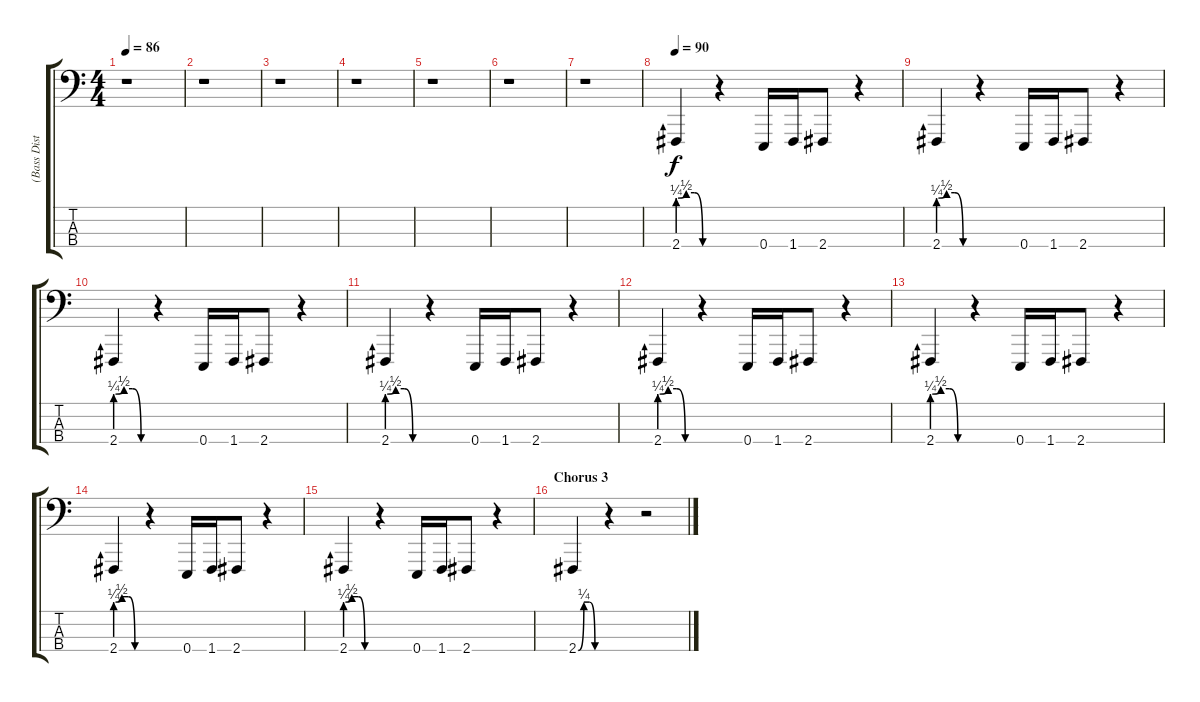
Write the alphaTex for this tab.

\track ("(Bass Distorsion)" "(Bass Dist") {instrument lead8bassandlead}
\staff {score tabs}
\tuning (G2 D2 A1 E1) {hide}
\ts (4 4)
\tempo 86
\clef f4
\ks c
r.1{dy f} |
r.1 |
r.1 |
r.1 |
r.1 |
r.1 |
r.1 |
\tempo 90
2.4{be (custom 0 1 15 2 30 2 45 0 60 0)}.4 r.4 0.4.16 1.4.16 2.4.8 r.4 |
2.4{be (custom 0 1 15 2 30 2 45 0 60 0)}.4 r.4 0.4.16 1.4.16 2.4.8 r.4 |
2.4{be (custom 0 1 15 2 30 2 45 0 60 0)}.4 r.4 0.4.16 1.4.16 2.4.8 r.4 |
2.4{be (custom 0 1 15 2 30 2 45 0 60 0)}.4 r.4 0.4.16 1.4.16 2.4.8 r.4 |
2.4{be (custom 0 1 15 2 30 2 45 0 60 0)}.4 r.4 0.4.16 1.4.16 2.4.8 r.4 |
2.4{be (custom 0 1 15 2 30 2 45 0 60 0)}.4 r.4 0.4.16 1.4.16 2.4.8 r.4 |
2.4{be (custom 0 1 15 2 30 2 45 0 60 0)}.4 r.4 0.4.16 1.4.16 2.4.8 r.4 |
2.4{be (custom 0 1 15 2 30 2 45 0 60 0)}.4 r.4 0.4.16 1.4.16 2.4.8 r.4 |
\section ("" "Chorus 3")
2.4{be (custom 0 0 15 1 30 1 45 0 60 0)}.4 r.4 r.2
